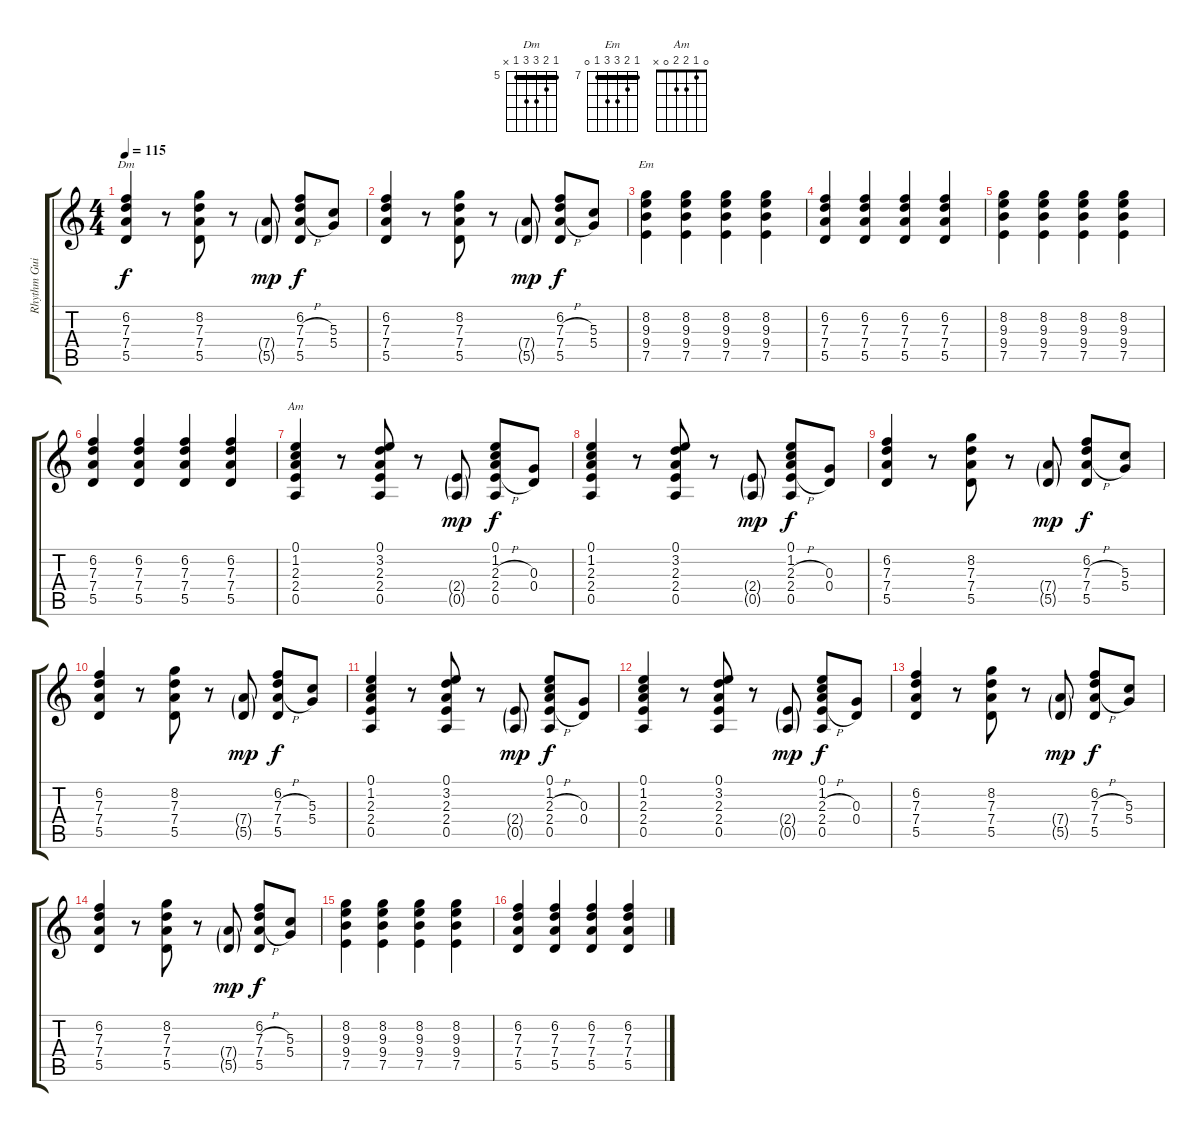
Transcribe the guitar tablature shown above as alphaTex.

\track ("Rhythm Guitar" "Rhythm Gui") {instrument overdrivenguitar}
\staff {score tabs}
\tuning (E4 B3 G3 D3 A2 E2) {hide}
\chord ("Dm" 5 6 7 7 5 x) {firstfret 5 barre 5}
\chord ("Em" 7 8 9 9 7 0) {firstfret 7 barre 7}
\chord ("Am" 0 1 2 2 0 x)
\ts (4 4)
\tempo 115
\clef g2
\ks c
(6.2 7.3 7.4 5.5).4{ch "Dm" dy f} r.8 (8.2 7.3 7.4 5.5).8 r.8 (7.4{g} 5.5{g}).8{dy mp} (6.2 7.3{h} 7.4{h} 5.5).8{dy f} (5.3 5.4).8 |
(6.2 7.3 7.4 5.5).4 r.8 (8.2 7.3 7.4 5.5).8 r.8 (7.4{g} 5.5{g}).8{dy mp} (6.2 7.3{h} 7.4{h} 5.5).8{dy f} (5.3 5.4).8 |
(8.2 9.3 9.4 7.5).4{ch "Em"} (8.2 9.3 9.4 7.5).4 (8.2 9.3 9.4 7.5).4 (8.2 9.3 9.4 7.5).4 |
(6.2 7.3 7.4 5.5).4 (6.2 7.3 7.4 5.5).4 (6.2 7.3 7.4 5.5).4 (6.2 7.3 7.4 5.5).4 |
(8.2 9.3 9.4 7.5).4 (8.2 9.3 9.4 7.5).4 (8.2 9.3 9.4 7.5).4 (8.2 9.3 9.4 7.5).4 |
(6.2 7.3 7.4 5.5).4 (6.2 7.3 7.4 5.5).4 (6.2 7.3 7.4 5.5).4 (6.2 7.3 7.4 5.5).4 |
(0.1 1.2 2.3 2.4 0.5).4{ch "Am"} r.8 (0.1 3.2 2.3 2.4 0.5).8 r.8 (2.4{g} 0.5{g}).8{dy mp} (0.1 1.2 2.3{h} 2.4{h} 0.5).8{dy f} (0.3 0.4).8 |
(0.1 1.2 2.3 2.4 0.5).4 r.8 (0.1 3.2 2.3 2.4 0.5).8 r.8 (2.4{g} 0.5{g}).8{dy mp} (0.1 1.2 2.3{h} 2.4{h} 0.5).8{dy f} (0.3 0.4).8 |
(6.2 7.3 7.4 5.5).4 r.8 (8.2 7.3 7.4 5.5).8 r.8 (7.4{g} 5.5{g}).8{dy mp} (6.2 7.3{h} 7.4{h} 5.5).8{dy f} (5.3 5.4).8 |
(6.2 7.3 7.4 5.5).4 r.8 (8.2 7.3 7.4 5.5).8 r.8 (7.4{g} 5.5{g}).8{dy mp} (6.2 7.3{h} 7.4{h} 5.5).8{dy f} (5.3 5.4).8 |
(0.1 1.2 2.3 2.4 0.5).4 r.8 (0.1 3.2 2.3 2.4 0.5).8 r.8 (2.4{g} 0.5{g}).8{dy mp} (0.1 1.2 2.3{h} 2.4{h} 0.5).8{dy f} (0.3 0.4).8 |
(0.1 1.2 2.3 2.4 0.5).4 r.8 (0.1 3.2 2.3 2.4 0.5).8 r.8 (2.4{g} 0.5{g}).8{dy mp} (0.1 1.2 2.3{h} 2.4{h} 0.5).8{dy f} (0.3 0.4).8 |
(6.2 7.3 7.4 5.5).4 r.8 (8.2 7.3 7.4 5.5).8 r.8 (7.4{g} 5.5{g}).8{dy mp} (6.2 7.3{h} 7.4{h} 5.5).8{dy f} (5.3 5.4).8 |
(6.2 7.3 7.4 5.5).4 r.8 (8.2 7.3 7.4 5.5).8 r.8 (7.4{g} 5.5{g}).8{dy mp} (6.2 7.3{h} 7.4{h} 5.5).8{dy f} (5.3 5.4).8 |
(8.2 9.3 9.4 7.5).4 (8.2 9.3 9.4 7.5).4 (8.2 9.3 9.4 7.5).4 (8.2 9.3 9.4 7.5).4 |
(6.2 7.3 7.4 5.5).4 (6.2 7.3 7.4 5.5).4 (6.2 7.3 7.4 5.5).4 (6.2 7.3 7.4 5.5).4
